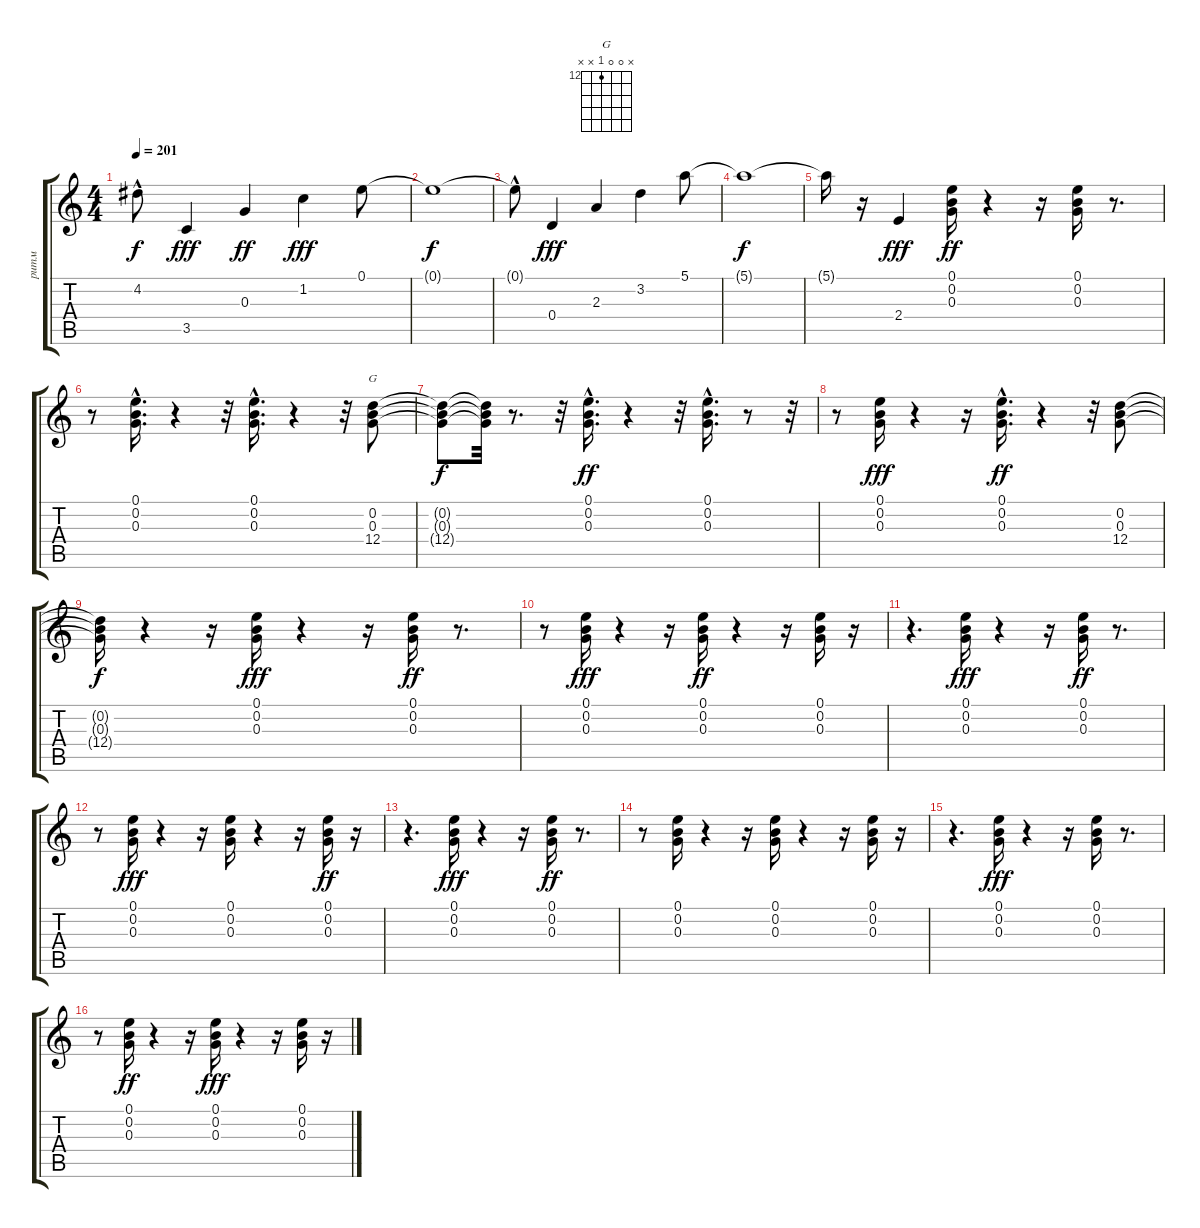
\track ("ритм" "ритм") {instrument acousticguitarsteel}
\staff {score tabs}
\tuning (E4 B3 G3 D3 A2 E2) {hide}
\chord ("G" x 0 0 12 x x) {firstfret 12}
\ts (4 4)
\tempo 201
\clef g2
\ks c
4.2{hac t}.8{dy f} 3.5.4{dy fff} 0.3.4{dy ff} 1.2.4{dy fff} 0.1.8 |
0.1{t}.1{dy f} |
0.1{hac t}.8 0.4.4{dy fff} 2.3.4 3.2.4 5.1.8 |
5.1{t}.1{dy f} |
5.1{t}.16 r.16 2.4.4{dy fff} (0.1 0.2 0.3).16{dy ff} r.4 r.16 (0.1 0.2 0.3).16 r.8{d} |
r.8 (0.1 0.2 0.3{hac}).16{d} r.4 r.32 (0.1{hac} 0.2 0.3{hac}).16{d} r.4 r.32 (0.2 0.3 12.4).8{ch "G"} |
(0.2{t} 0.3{t} 12.4{t}).8{dy f} (0.2{t} 0.3{t} 12.4{t}).32 r.8{d} r.32 (0.1{hac} 0.2{hac} 0.3).16{d dy ff} r.4 r.32 (0.1{hac} 0.2 0.3).16{d} r.8 r.32 |
r.8 (0.1 0.2 0.3).16{dy fff} r.4 r.16 (0.1{hac} 0.2 0.3{hac}).16{d dy ff} r.4 r.32 (0.2 0.3 12.4).8 |
(0.2{t} 0.3{t} 12.4{t}).16{dy f} r.4 r.16 (0.1 0.2 0.3).16{dy fff} r.4 r.16 (0.1 0.2 0.3).16{dy ff} r.8{d} |
r.8 (0.1 0.2 0.3).16{dy fff} r.4 r.16 (0.1 0.2 0.3).16{dy ff} r.4 r.16 (0.1 0.2 0.3).16 r.16 |
r.4{d} (0.1 0.2 0.3).16{dy fff} r.4 r.16 (0.1 0.2 0.3).16{dy ff} r.8{d} |
r.8 (0.1 0.2 0.3).16{dy fff} r.4 r.16 (0.1 0.2 0.3).16 r.4 r.16 (0.1 0.2 0.3).16{dy ff} r.16 |
r.4{d} (0.1 0.2 0.3).16{dy fff} r.4 r.16 (0.1 0.2 0.3).16{dy ff} r.8{d} |
r.8 (0.1 0.2 0.3).16 r.4 r.16 (0.1 0.2 0.3).16 r.4 r.16 (0.1 0.2 0.3).16 r.16 |
r.4{d} (0.1 0.2 0.3).16{dy fff} r.4 r.16 (0.1 0.2 0.3).16 r.8{d} |
r.8 (0.1 0.2 0.3).16{dy ff} r.4 r.16 (0.1 0.2 0.3).16{dy fff} r.4 r.16 (0.1 0.2 0.3).16 r.16
